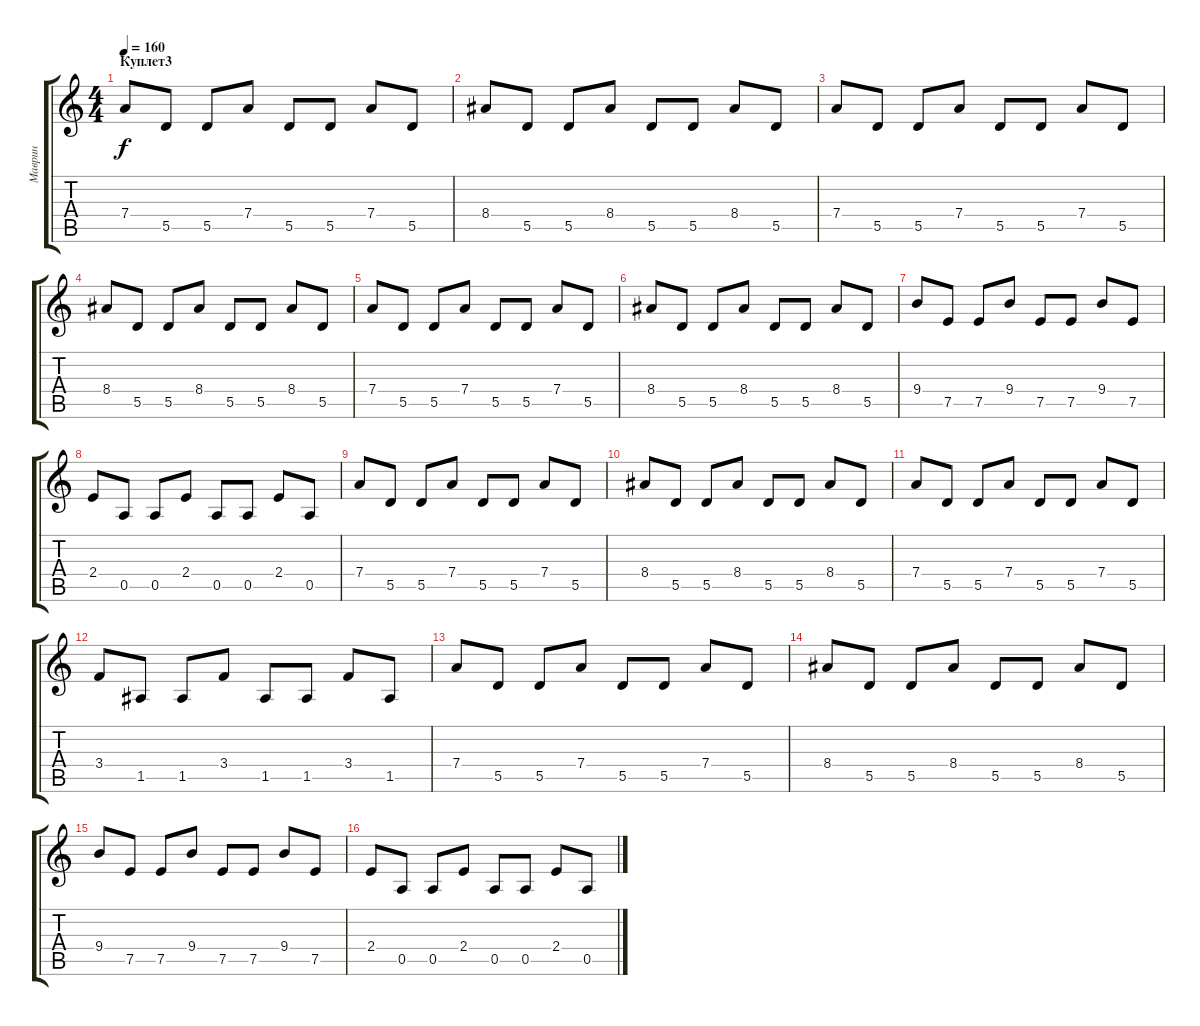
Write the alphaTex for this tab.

\track ("Маврин" "Маврин") {instrument overdrivenguitar}
\staff {score tabs}
\tuning (E4 B3 G3 D3 A2 E2) {hide}
\ts (4 4)
\section ("" "Куплет3")
\tempo 160
\clef g2
\ks c
7.4.8{dy f} 5.5.8 5.5.8 7.4.8 5.5.8 5.5.8 7.4.8 5.5.8 |
8.4.8 5.5.8 5.5.8 8.4.8 5.5.8 5.5.8 8.4.8 5.5.8 |
7.4.8 5.5.8 5.5.8 7.4.8 5.5.8 5.5.8 7.4.8 5.5.8 |
8.4.8 5.5.8 5.5.8 8.4.8 5.5.8 5.5.8 8.4.8 5.5.8 |
7.4.8 5.5.8 5.5.8 7.4.8 5.5.8 5.5.8 7.4.8 5.5.8 |
8.4.8 5.5.8 5.5.8 8.4.8 5.5.8 5.5.8 8.4.8 5.5.8 |
9.4.8 7.5.8 7.5.8 9.4.8 7.5.8 7.5.8 9.4.8 7.5.8 |
2.4.8 0.5.8 0.5.8 2.4.8 0.5.8 0.5.8 2.4.8 0.5.8 |
7.4.8 5.5.8 5.5.8 7.4.8 5.5.8 5.5.8 7.4.8 5.5.8 |
8.4.8 5.5.8 5.5.8 8.4.8 5.5.8 5.5.8 8.4.8 5.5.8 |
7.4.8 5.5.8 5.5.8 7.4.8 5.5.8 5.5.8 7.4.8 5.5.8 |
3.4.8 1.5.8 1.5.8 3.4.8 1.5.8 1.5.8 3.4.8 1.5.8 |
7.4.8 5.5.8 5.5.8 7.4.8 5.5.8 5.5.8 7.4.8 5.5.8 |
8.4.8 5.5.8 5.5.8 8.4.8 5.5.8 5.5.8 8.4.8 5.5.8 |
9.4.8 7.5.8 7.5.8 9.4.8 7.5.8 7.5.8 9.4.8 7.5.8 |
2.4.8 0.5.8 0.5.8 2.4.8 0.5.8 0.5.8 2.4.8 0.5.8
